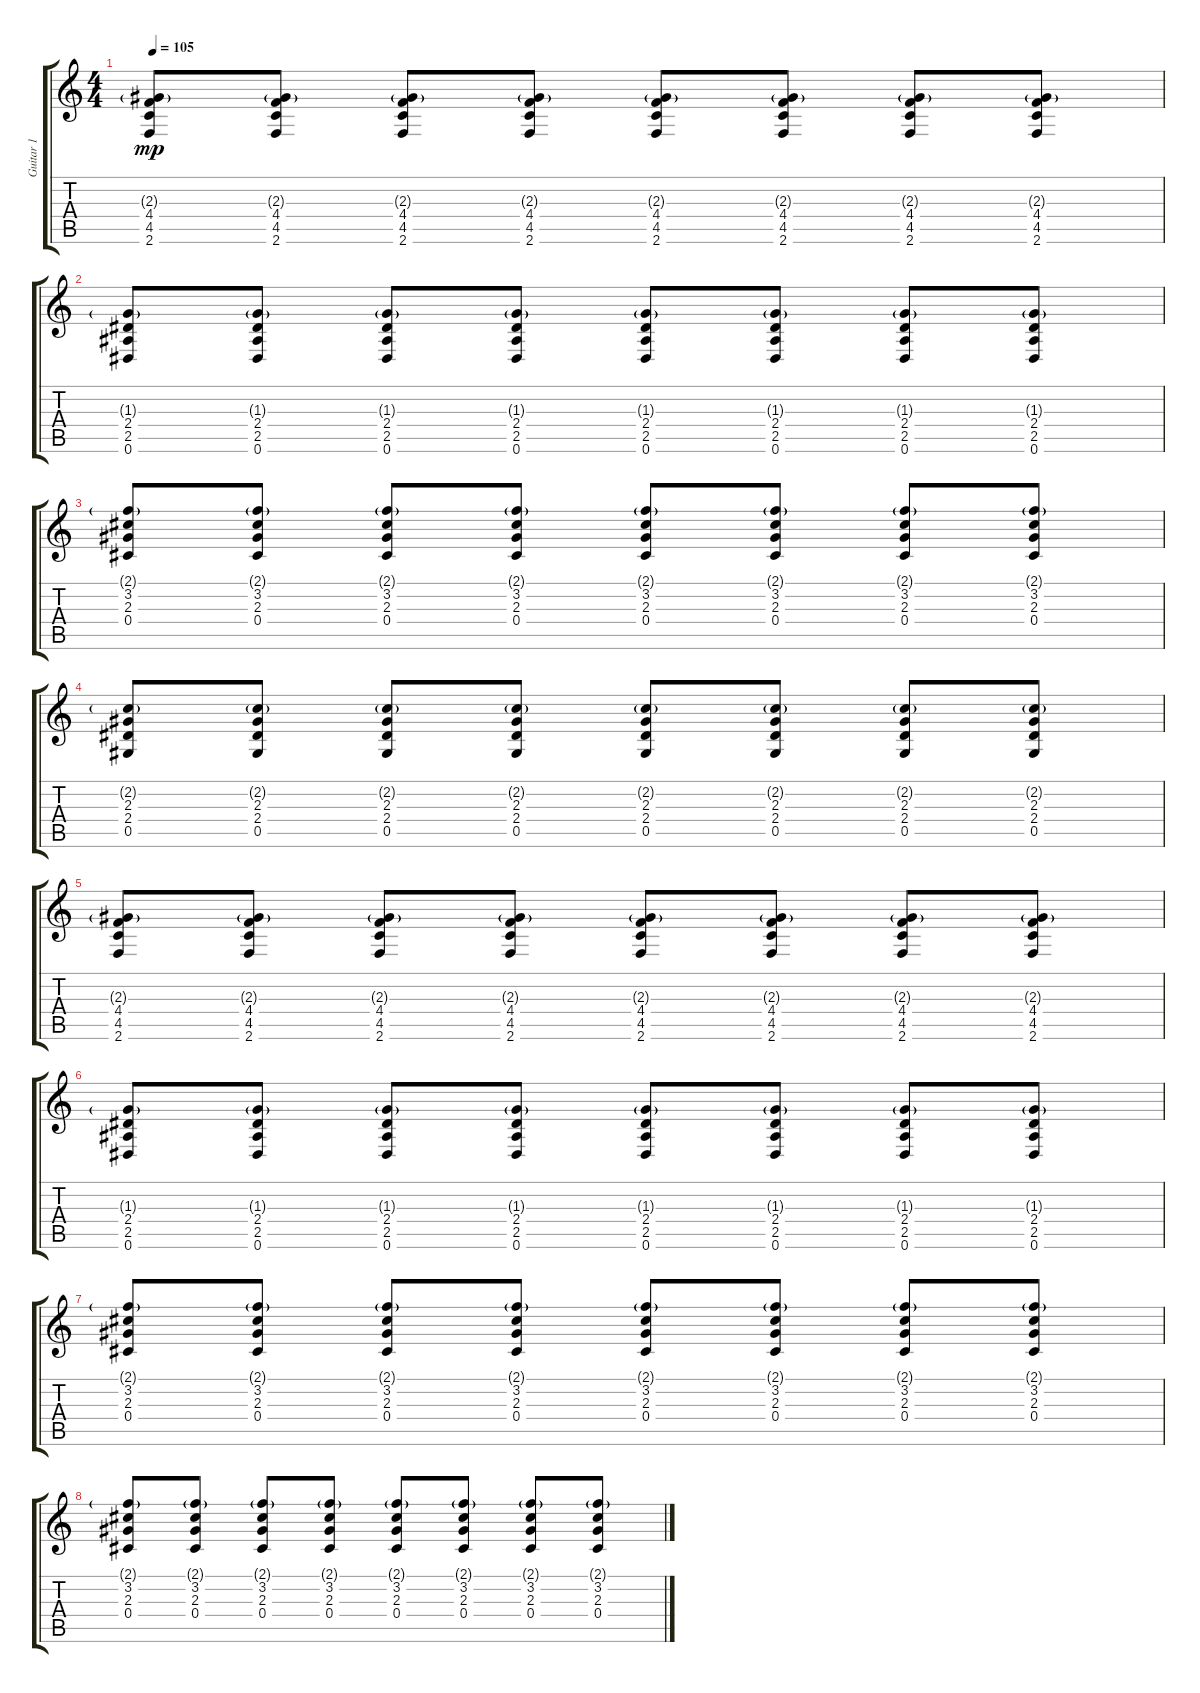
\track ("Guitar 1" "Guitar 1") {instrument distortionguitar}
\staff {score tabs}
\tuning (Eb4 Bb3 Gb3 Db3 Ab2 Eb2) {hide}
\ts (4 4)
\tempo 105
\clef g2
\ks c
(2.3{g} 4.4 4.5 2.6).8{dy mp} (2.3{g} 4.4 4.5 2.6).8 (2.3{g} 4.4 4.5 2.6).8 (2.3{g} 4.4 4.5 2.6).8 (2.3{g} 4.4 4.5 2.6).8 (2.3{g} 4.4 4.5 2.6).8 (2.3{g} 4.4 4.5 2.6).8 (2.3{g} 4.4 4.5 2.6).8 |
(1.3{g} 2.4 2.5 0.6).8 (1.3{g} 2.4 2.5 0.6).8 (1.3{g} 2.4 2.5 0.6).8 (1.3{g} 2.4 2.5 0.6).8 (1.3{g} 2.4 2.5 0.6).8 (1.3{g} 2.4 2.5 0.6).8 (1.3{g} 2.4 2.5 0.6).8 (1.3{g} 2.4 2.5 0.6).8 |
(2.1{g} 3.2 2.3 0.4).8 (2.1{g} 3.2 2.3 0.4).8 (2.1{g} 3.2 2.3 0.4).8 (2.1{g} 3.2 2.3 0.4).8 (2.1{g} 3.2 2.3 0.4).8 (2.1{g} 3.2 2.3 0.4).8 (2.1{g} 3.2 2.3 0.4).8 (2.1{g} 3.2 2.3 0.4).8 |
(2.2{g} 2.3 2.4 0.5).8 (2.2{g} 2.3 2.4 0.5).8 (2.2{g} 2.3 2.4 0.5).8 (2.2{g} 2.3 2.4 0.5).8 (2.2{g} 2.3 2.4 0.5).8 (2.2{g} 2.3 2.4 0.5).8 (2.2{g} 2.3 2.4 0.5).8 (2.2{g} 2.3 2.4 0.5).8 |
(2.3{g} 4.4 4.5 2.6).8 (2.3{g} 4.4 4.5 2.6).8 (2.3{g} 4.4 4.5 2.6).8 (2.3{g} 4.4 4.5 2.6).8 (2.3{g} 4.4 4.5 2.6).8 (2.3{g} 4.4 4.5 2.6).8 (2.3{g} 4.4 4.5 2.6).8 (2.3{g} 4.4 4.5 2.6).8 |
(1.3{g} 2.4 2.5 0.6).8 (1.3{g} 2.4 2.5 0.6).8 (1.3{g} 2.4 2.5 0.6).8 (1.3{g} 2.4 2.5 0.6).8 (1.3{g} 2.4 2.5 0.6).8 (1.3{g} 2.4 2.5 0.6).8 (1.3{g} 2.4 2.5 0.6).8 (1.3{g} 2.4 2.5 0.6).8 |
(2.1{g} 3.2 2.3 0.4).8 (2.1{g} 3.2 2.3 0.4).8 (2.1{g} 3.2 2.3 0.4).8 (2.1{g} 3.2 2.3 0.4).8 (2.1{g} 3.2 2.3 0.4).8 (2.1{g} 3.2 2.3 0.4).8 (2.1{g} 3.2 2.3 0.4).8 (2.1{g} 3.2 2.3 0.4).8 |
(2.1{g} 3.2 2.3 0.4).8 (2.1{g} 3.2 2.3 0.4).8 (2.1{g} 3.2 2.3 0.4).8 (2.1{g} 3.2 2.3 0.4).8 (2.1{g} 3.2 2.3 0.4).8 (2.1{g} 3.2 2.3 0.4).8 (2.1{g} 3.2 2.3 0.4).8 (2.1{g} 3.2 2.3 0.4).8
